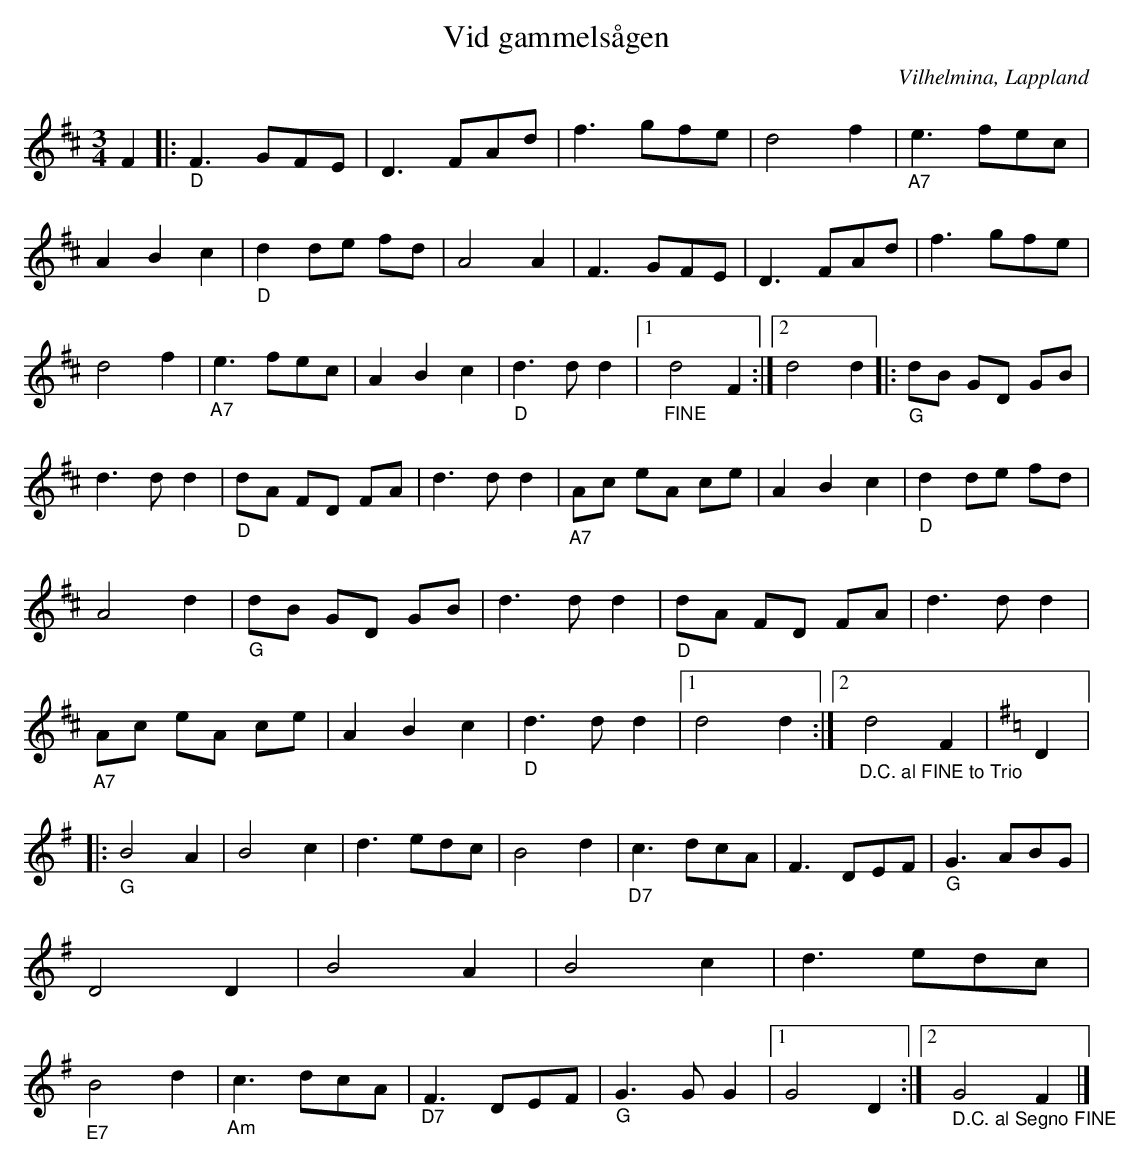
X:1
T:Vid gammelsågen
O:Vilhelmina, Lappland
M:3/4
L:1/8
K:D
 F2|:"_D" !Segno! F3 GFE | D3 FAd | f3 gfe | d4 f2 |"_A7" e3 fec | A2 B2 c2 |"_D" d2 de fd | A4 A2 | F3 GFE | D3 FAd | f3 gfe | d4 f2 |"_A7" e3 fec | A2 B2 c2 |"_D" d3 d d2 |1"_FINE" d4 F2:|2 d4 d2 |:"_G" dB GD GB | d3 d d2 |"_D" dA FD FA | d3 d d2 | "_A7" Ac eA ce | A2 B2 c2 |"_D" d2 de fd | A4 d2 |"_G" dB GD GB | d3 d d2 |"_D" dA FD FA | d3 d d2 |"_A7" Ac eA ce | A2 B2 c2 |"_D" d3 d d2 |1 d4 d2 :|2 "_D.C. al FINE to Trio" d4 F2 |[K:G] D2 |:"_G" B4 A2 | B4 c2 | d3 edc | B4 d2 |"_D7" c3 dcA | F3 DEF |"_G" G3 ABG | D4 D2 | B4 A2 | B4 c2 | d3 edc |"_E7" B4 d2 |"_Am" c3 dcA |"_D7" F3 DEF |"_G" G3G G2 |1 G4 D2 :|2 "_ D.C. al Segno FINE" G4 F2|]
